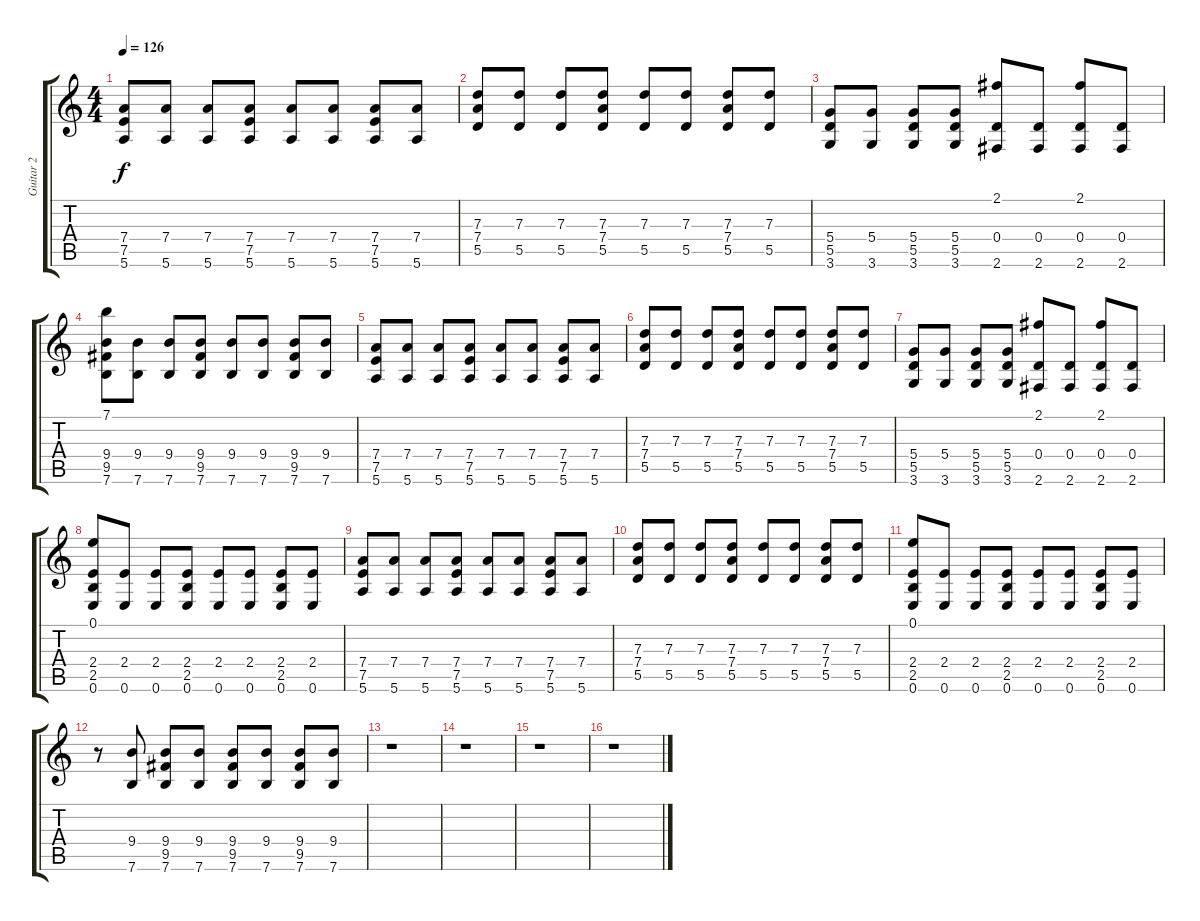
\track ("Guitar 2 " "Guitar 2 ") {instrument distortionguitar}
\staff {score tabs}
\tuning (E4 B3 G3 D3 A2 E2) {hide}
\ts (4 4)
\tempo 126
\clef g2
\ks c
(7.4 7.5 5.6).8{dy f} (7.4 5.6).8 (7.4 5.6).8 (7.4 7.5 5.6).8 (7.4 5.6).8 (7.4 5.6).8 (7.4 7.5 5.6).8 (7.4 5.6).8 |
(7.3 7.4 5.5).8 (7.3 5.5).8 (7.3 5.5).8 (7.3 7.4 5.5).8 (7.3 5.5).8 (7.3 5.5).8 (7.3 7.4 5.5).8 (7.3 5.5).8 |
(5.4 5.5 3.6).8 (5.4 3.6).8 (5.4 5.5 3.6).8 (5.4 5.5 3.6).8 (2.1 0.4 2.6).8 (0.4 2.6).8 (2.1 0.4 2.6).8 (0.4 2.6).8 |
(7.1 9.4 9.5 7.6).8 (9.4 7.6).8 (9.4 7.6).8 (9.4 9.5 7.6).8 (9.4 7.6).8 (9.4 7.6).8 (9.4 9.5 7.6).8 (9.4 7.6).8 |
(7.4 7.5 5.6).8 (7.4 5.6).8 (7.4 5.6).8 (7.4 7.5 5.6).8 (7.4 5.6).8 (7.4 5.6).8 (7.4 7.5 5.6).8 (7.4 5.6).8 |
(7.3 7.4 5.5).8 (7.3 5.5).8 (7.3 5.5).8 (7.3 7.4 5.5).8 (7.3 5.5).8 (7.3 5.5).8 (7.3 7.4 5.5).8 (7.3 5.5).8 |
(5.4 5.5 3.6).8 (5.4 3.6).8 (5.4 5.5 3.6).8 (5.4 5.5 3.6).8 (2.1 0.4 2.6).8 (0.4 2.6).8 (2.1 0.4 2.6).8 (0.4 2.6).8 |
(0.1 2.4 2.5 0.6).8 (2.4 0.6).8 (2.4 0.6).8 (2.4 2.5 0.6).8 (2.4 0.6).8 (2.4 0.6).8 (2.4 2.5 0.6).8 (2.4 0.6).8 |
(7.4 7.5 5.6).8 (7.4 5.6).8 (7.4 5.6).8 (7.4 7.5 5.6).8 (7.4 5.6).8 (7.4 5.6).8 (7.4 7.5 5.6).8 (7.4 5.6).8 |
(7.3 7.4 5.5).8 (7.3 5.5).8 (7.3 5.5).8 (7.3 7.4 5.5).8 (7.3 5.5).8 (7.3 5.5).8 (7.3 7.4 5.5).8 (7.3 5.5).8 |
(0.1 2.4 2.5 0.6).8 (2.4 0.6).8 (2.4 0.6).8 (2.4 2.5 0.6).8 (2.4 0.6).8 (2.4 0.6).8 (2.4 2.5 0.6).8 (2.4 0.6).8 |
r.8 (9.4 7.6).8 (9.4 9.5 7.6).8 (9.4 7.6).8 (9.4 9.5 7.6).8 (9.4 7.6).8 (9.4 9.5 7.6).8 (9.4 7.6).8 |
r.1 |
r.1 |
r.1 |
r.1
